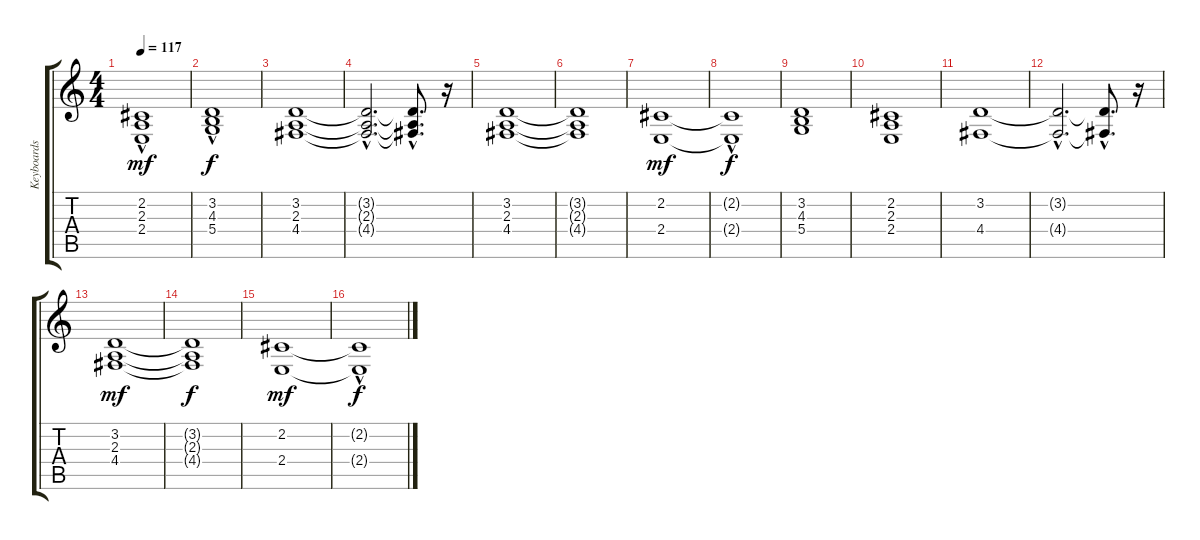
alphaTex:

\track ("Keyboards" "Keyboards") {instrument synthstrings1}
\staff {score tabs}
\tuning (E4 B3 G3 D3 A2 E2) {hide}
\ts (4 4)
\tempo 117
\clef g2
\ks c
(2.2{hac} 2.3 2.4).1{dy mf} |
(3.2{hac} 4.3 5.4).1{dy f} |
(3.2 2.3 4.4).1 |
(3.2{hac t} 2.3{hac t} 4.4{hac t}).2{d} (3.2{hac t} 2.3{hac t} 4.4{hac t}).8{d} r.16 |
(3.2 2.3 4.4).1 |
(3.2{t} 2.3{t} 4.4{t}).1 |
(2.2 2.4).1{dy mf} |
(2.2{hac t} 2.4{t}).1{dy f} |
(3.2 4.3 5.4).1 |
(2.2 2.3 2.4).1 |
(3.2 4.4).1 |
(3.2{hac t} 4.4{hac t}).2{d} (3.2{hac t} 4.4{hac t}).8{d} r.16 |
(3.2 2.3 4.4).1{dy mf} |
(3.2{t} 2.3{t} 4.4{t}).1{dy f} |
(2.2 2.4).1{dy mf} |
(2.2{hac t} 2.4{t}).1{dy f}
